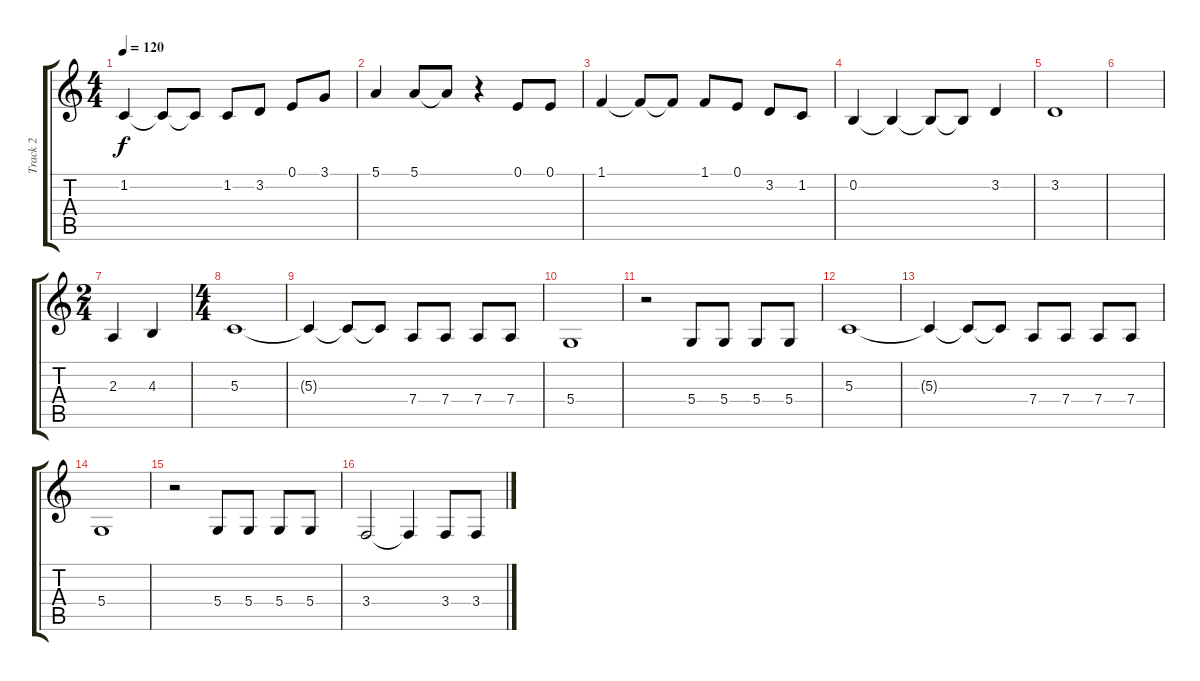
\track ("Track 2" "Track 2") {instrument flute}
\staff {score tabs}
\tuning (E4 B3 G3 D3 A2 E2) {hide}
\ts (4 4)
\tempo 120
\clef g2
\ks c
1.2.4{dy f} 1.2{t}.8 1.2{t}.8 1.2.8 3.2.8 0.1.8 3.1.8 |
5.1.4 5.1.8 5.1{t}.8 r.4 0.1.8 0.1.8 |
1.1.4 1.1{t}.8 1.1{t}.8 1.1.8 0.1.8 3.2.8 1.2.8 |
0.2.4 0.2{t}.4 0.2{t}.8 0.2{t}.8 3.2.4 |
3.2.1 |
|
\ts (2 4)
2.3.4 4.3.4 |
\ts (4 4)
5.3.1 |
5.3{t}.4 5.3{t}.8 5.3{t}.8 7.4.8 7.4.8 7.4.8 7.4.8 |
5.4.1 |
r.2 5.4.8 5.4.8 5.4.8 5.4.8 |
5.3.1 |
5.3{t}.4 5.3{t}.8 5.3{t}.8 7.4.8 7.4.8 7.4.8 7.4.8 |
5.4.1 |
r.2 5.4.8 5.4.8 5.4.8 5.4.8 |
3.4.2 3.4{t}.4 3.4.8 3.4.8
